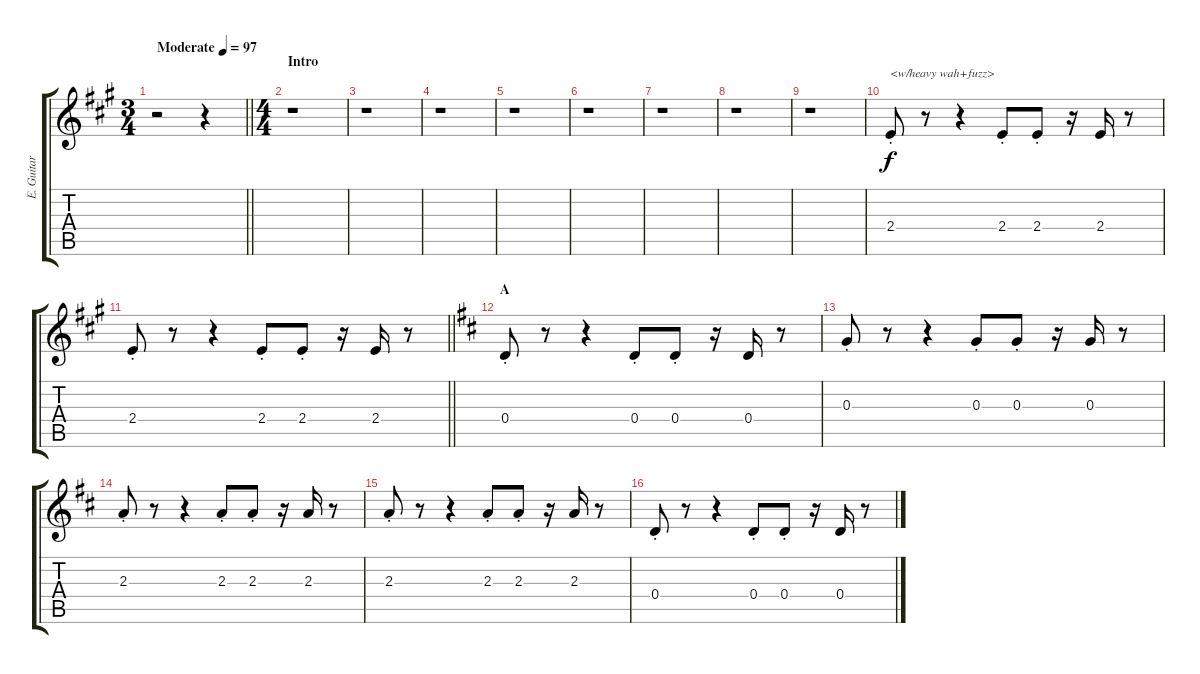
\track ("E. Guitar V" "E. Guitar ") {instrument overdrivenguitar}
\staff {score tabs}
\tuning (E4 B3 G3 D3 A2 E2) {hide}
\ts (3 4)
\tempo (97 "Moderate")
\clef g2
\barLineRight lightlight
\ks a
r.2{dy f instrument overdrivenguitar} r.4 |
\ts (4 4)
\section ("" "Intro")
r.1 |
r.1 |
r.1 |
r.1 |
r.1 |
r.1 |
r.1 |
r.1 |
2.4{st}.8{txt "<w/heavy wah+fuzz>"} r.8 r.4 2.4{st}.8 2.4{st}.8 r.16 2.4.16 r.8 |
\barLineRight lightlight
2.4{st}.8 r.8 r.4 2.4{st}.8 2.4{st}.8 r.16 2.4.16 r.8 |
\section ("" "A")
\ks d
0.4{st}.8 r.8 r.4 0.4{st}.8 0.4{st}.8 r.16 0.4.16 r.8 |
0.3{st}.8 r.8 r.4 0.3{st}.8 0.3{st}.8 r.16 0.3.16 r.8 |
2.3{st}.8 r.8 r.4 2.3{st}.8 2.3{st}.8 r.16 2.3.16 r.8 |
2.3{st}.8 r.8 r.4 2.3{st}.8 2.3{st}.8 r.16 2.3.16 r.8 |
0.4{st}.8 r.8 r.4 0.4{st}.8 0.4{st}.8 r.16 0.4.16 r.8
